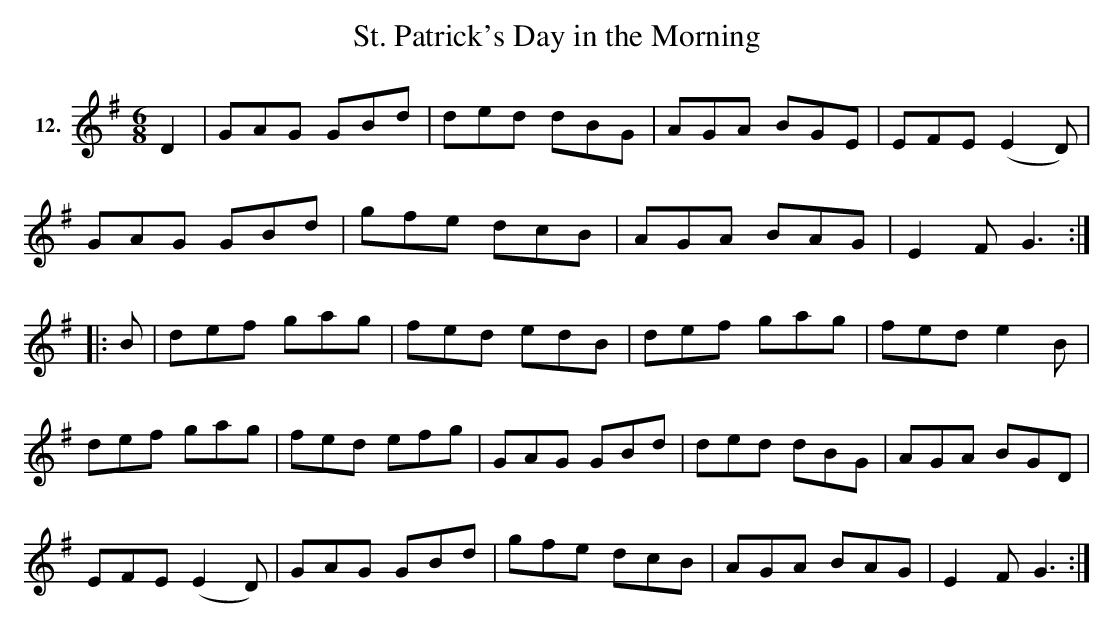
X:1
T:St. Patrick's Day in the Morning
M:6/8
L:1/8
K:G
V:1 clef=treble name="12."
[V:1] D2|GAG GBd|ded dBG|AGA BGE|EFE (E2D)|
GAG GBd|gfe dcB|AGA BAG|E2F G3:|
|:B|def gag|fed edB|def gag|fed e2B|
def gag|fed efg|GAG GBd|ded dBG|AGA BGD|
EFE (E2D)|GAG GBd|gfe dcB|AGA BAG|E2F G3:|
